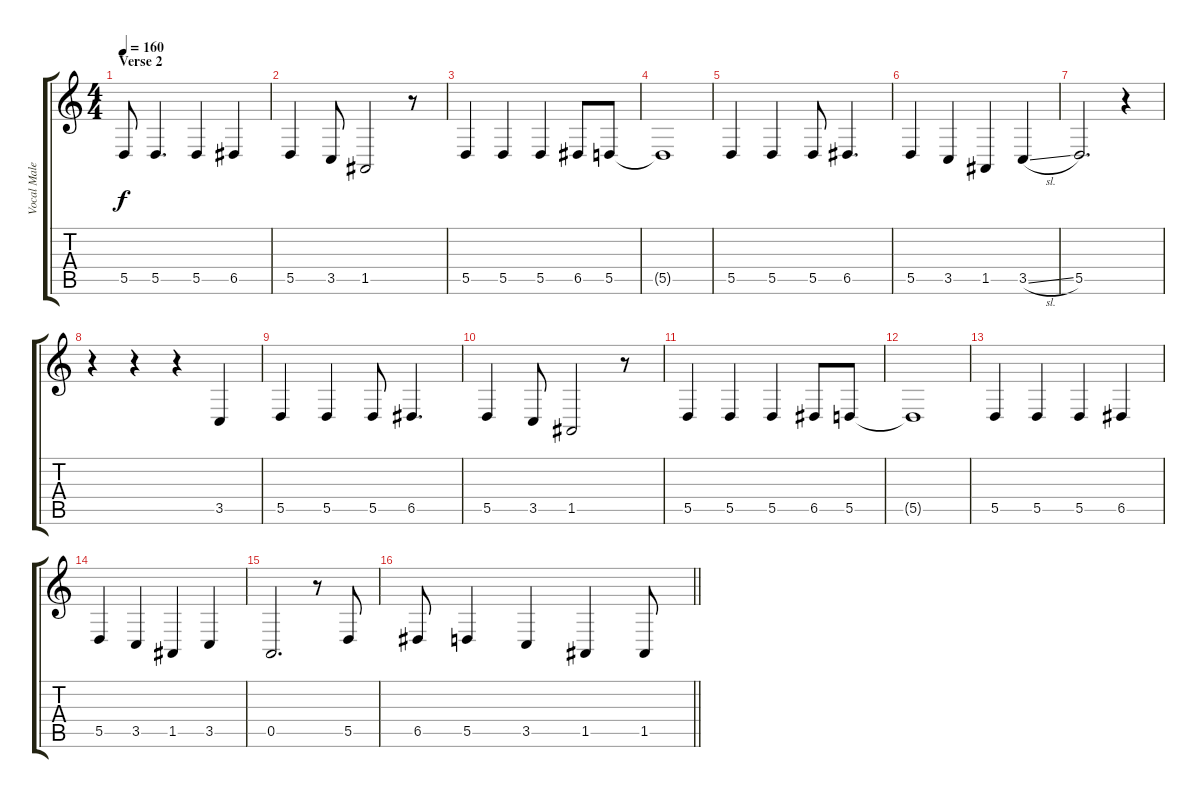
\track ("Vocal Male" "Vocal Male") {instrument lead2sawtooth}
\staff {score tabs}
\tuning (E4 B3 G3 D3 A2 E2) {hide}
\ts (4 4)
\section ("" "Verse 2")
\tempo 160
\clef g2
\ks c
5.5.8{dy f} 5.5.4{d} 5.5.4 6.5.4 |
5.5.4 3.5.8 1.5.2 r.8 |
5.5.4 5.5.4 5.5.4 6.5.8 5.5.8 |
5.5{t}.1 |
5.5.4 5.5.4 5.5.8 6.5.4{d} |
5.5.4 3.5.4 1.5.4 3.5{sl}.4 |
5.5.2{d} r.4 |
r.4 r.4 r.4 3.5.4 |
5.5.4 5.5.4 5.5.8 6.5.4{d} |
5.5.4 3.5.8 1.5.2 r.8 |
5.5.4 5.5.4 5.5.4 6.5.8 5.5.8 |
5.5{t}.1 |
5.5.4 5.5.4 5.5.4 6.5.4 |
5.5.4 3.5.4 1.5.4 3.5.4 |
0.5.2{d} r.8 5.5.8 |
\barLineRight lightlight
6.5.8 5.5.4 3.5.4 1.5.4 1.5.8
